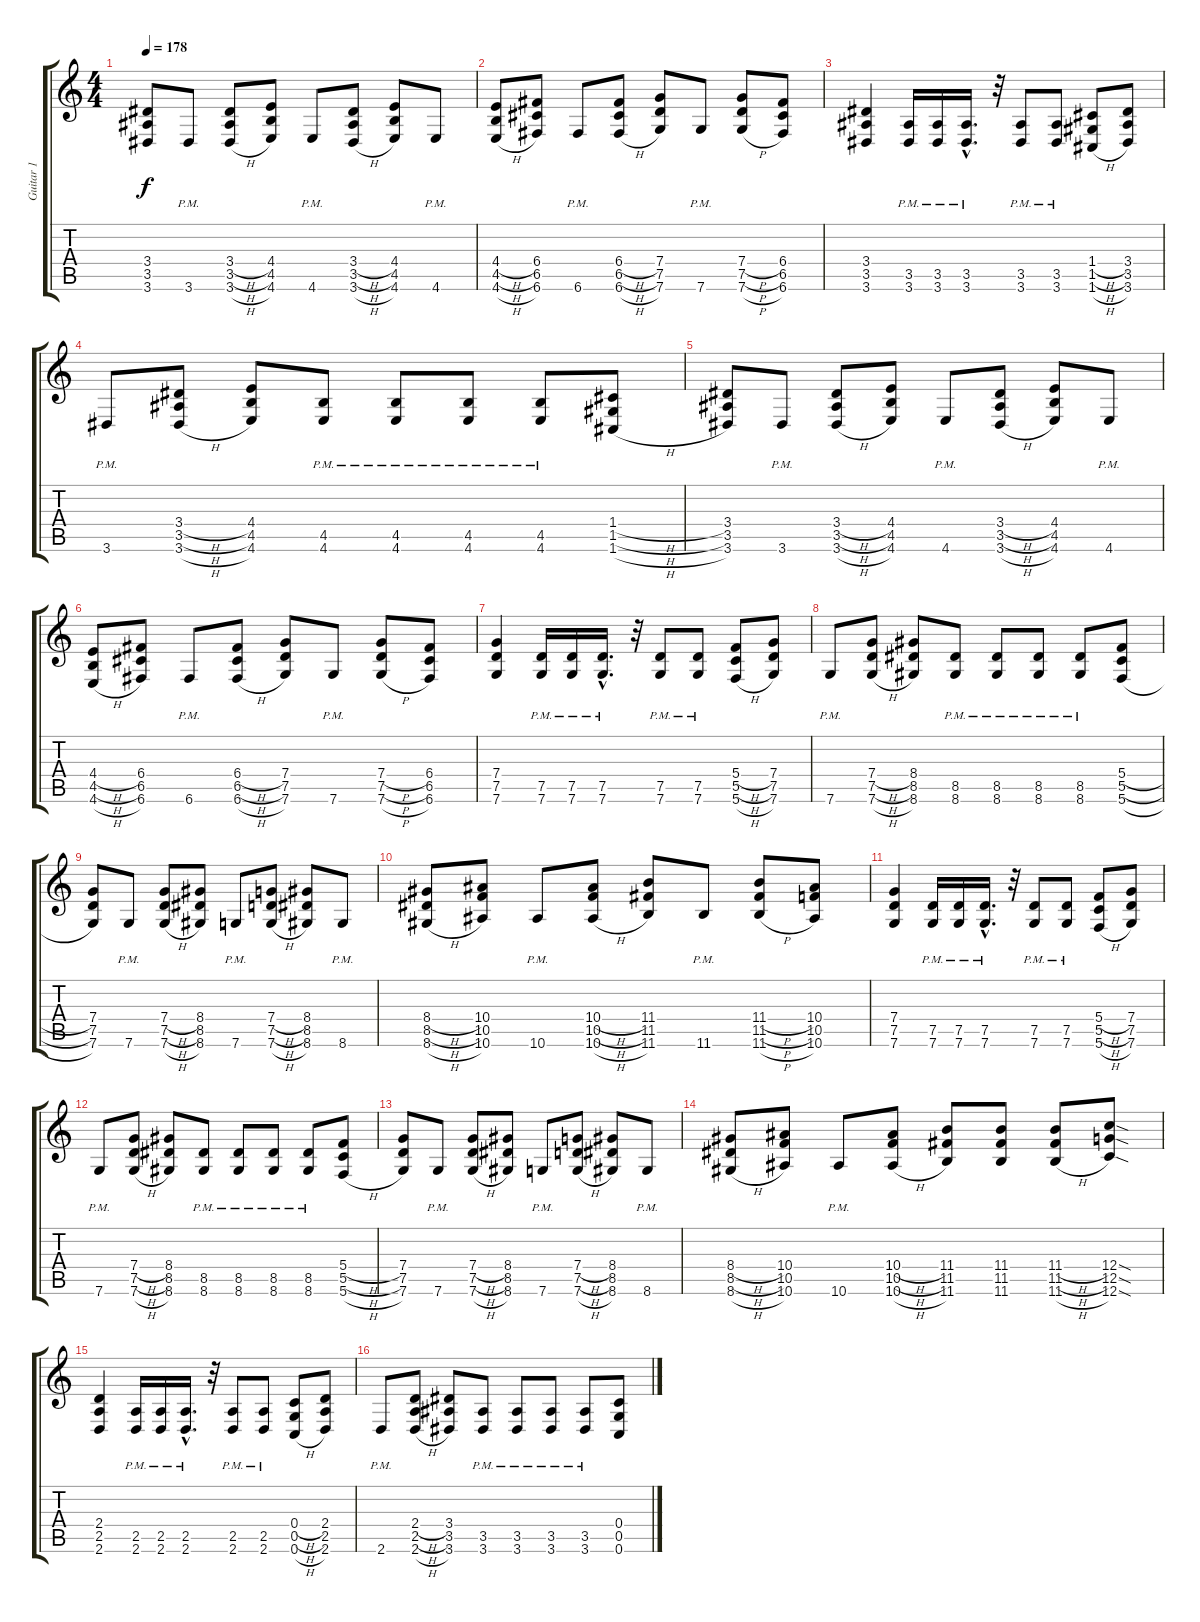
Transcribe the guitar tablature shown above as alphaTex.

\track ("Guitar 1" "Guitar 1") {instrument distortionguitar}
\staff {score tabs}
\tuning (D4 A3 F3 C3 G2 C2) {hide}
\ts (4 4)
\tempo 178
\clef g2
\ks c
(3.4 3.5 3.6).8{dy f} 3.6{pm}.8 (3.4{h} 3.5{h} 3.6{h}).8 (4.4 4.5 4.6).8 4.6{pm}.8 (3.4{h} 3.5{h} 3.6{h}).8 (4.4 4.5 4.6).8 4.6{pm}.8 |
(4.4{h} 4.5{h} 4.6{h}).8 (6.4 6.5 6.6).8 6.6{pm}.8 (6.4{h} 6.5{h} 6.6{h}).8 (7.4 7.5 7.6).8 7.6{pm}.8 (7.4{h} 7.5{h} 7.6{h}).8 (6.4 6.5 6.6).8 |
(3.4 3.5 3.6).4 (3.5{pm} 3.6{pm}).16 (3.5{pm} 3.6{pm}).16 (3.5{hac pm} 3.6{hac pm}).16{d} r.32 (3.5{pm} 3.6{pm}).8 (3.5{pm} 3.6{pm}).8 (1.4{h} 1.5{h} 1.6{h}).8 (3.4 3.5 3.6).8 |
3.6{pm}.8 (3.4{h} 3.5{h} 3.6{h}).8 (4.4 4.5 4.6).8 (4.5{pm} 4.6{pm}).8 (4.5{pm} 4.6{pm}).8 (4.5{pm} 4.6{pm}).8 (4.5{pm} 4.6{pm}).8 (1.4{h} 1.5{h} 1.6{h}).8 |
(3.4 3.5 3.6).8 3.6{pm}.8 (3.4{h} 3.5{h} 3.6{h}).8 (4.4 4.5 4.6).8 4.6{pm}.8 (3.4{h} 3.5{h} 3.6{h}).8 (4.4 4.5 4.6).8 4.6{pm}.8 |
(4.4{h} 4.5{h} 4.6{h}).8 (6.4 6.5 6.6).8 6.6{pm}.8 (6.4{h} 6.5{h} 6.6{h}).8 (7.4 7.5 7.6).8 7.6{pm}.8 (7.4{h} 7.5{h} 7.6{h}).8 (6.4 6.5 6.6).8 |
(7.4 7.5 7.6).4 (7.5{pm} 7.6{pm}).16 (7.5{pm} 7.6{pm}).16 (7.5{hac pm} 7.6{hac pm}).16{d} r.32 (7.5{pm} 7.6{pm}).8 (7.5{pm} 7.6{pm}).8 (5.4{h} 5.5{h} 5.6{h}).8 (7.4 7.5 7.6).8 |
7.6{pm}.8 (7.4{h} 7.5{h} 7.6{h}).8 (8.4 8.5 8.6).8 (8.5{pm} 8.6{pm}).8 (8.5{pm} 8.6{pm}).8 (8.5{pm} 8.6{pm}).8 (8.5{pm} 8.6{pm}).8 (5.4{h} 5.5{h} 5.6{h}).8 |
(7.4 7.5 7.6).8 7.6{pm}.8 (7.4{h} 7.5{h} 7.6{h}).8 (8.4 8.5 8.6).8 7.6{pm}.8 (7.4{h} 7.5{h} 7.6{h}).8 (8.4 8.5 8.6).8 8.6{pm}.8 |
(8.4{h} 8.5{h} 8.6{h}).8 (10.4 10.5 10.6).8 10.6{pm}.8 (10.4{h} 10.5{h} 10.6{h}).8 (11.4 11.5 11.6).8 11.6{pm}.8 (11.4{h} 11.5{h} 11.6{h}).8 (10.4 10.5 10.6).8 |
(7.4 7.5 7.6).4 (7.5{pm} 7.6{pm}).16 (7.5{pm} 7.6{pm}).16 (7.5{hac pm} 7.6{hac pm}).16{d} r.32 (7.5{pm} 7.6{pm}).8 (7.5{pm} 7.6{pm}).8 (5.4{h} 5.5{h} 5.6{h}).8 (7.4 7.5 7.6).8 |
7.6{pm}.8 (7.4{h} 7.5{h} 7.6{h}).8 (8.4 8.5 8.6).8 (8.5{pm} 8.6{pm}).8 (8.5{pm} 8.6{pm}).8 (8.5{pm} 8.6{pm}).8 (8.5{pm} 8.6{pm}).8 (5.4{h} 5.5{h} 5.6{h}).8 |
(7.4 7.5 7.6).8 7.6{pm}.8 (7.4{h} 7.5{h} 7.6{h}).8 (8.4 8.5 8.6).8 7.6{pm}.8 (7.4{h} 7.5{h} 7.6{h}).8 (8.4 8.5 8.6).8 8.6{pm}.8 |
(8.4{h} 8.5{h} 8.6{h}).8 (10.4 10.5 10.6).8 10.6{pm}.8 (10.4{h} 10.5{h} 10.6{h}).8 (11.4 11.5 11.6).8 (11.4 11.5 11.6).8 (11.4{h} 11.5{h} 11.6{h}).8 (12.4{sod} 12.5{sod} 12.6{sod}).8 |
(2.4 2.5 2.6).4 (2.5{pm} 2.6{pm}).16 (2.5{pm} 2.6{pm}).16 (2.5{hac pm} 2.6{hac pm}).16{d} r.32 (2.5{pm} 2.6{pm}).8 (2.5{pm} 2.6{pm}).8 (0.4{h} 0.5{h} 0.6{h}).8 (2.4 2.5 2.6).8 |
2.6{pm}.8 (2.4{h} 2.5{h} 2.6{h}).8 (3.4 3.5 3.6).8 (3.5{pm} 3.6{pm}).8 (3.5{pm} 3.6{pm}).8 (3.5{pm} 3.6{pm}).8 (3.5{pm} 3.6{pm}).8 (0.4{h} 0.5{h} 0.6{h}).8
